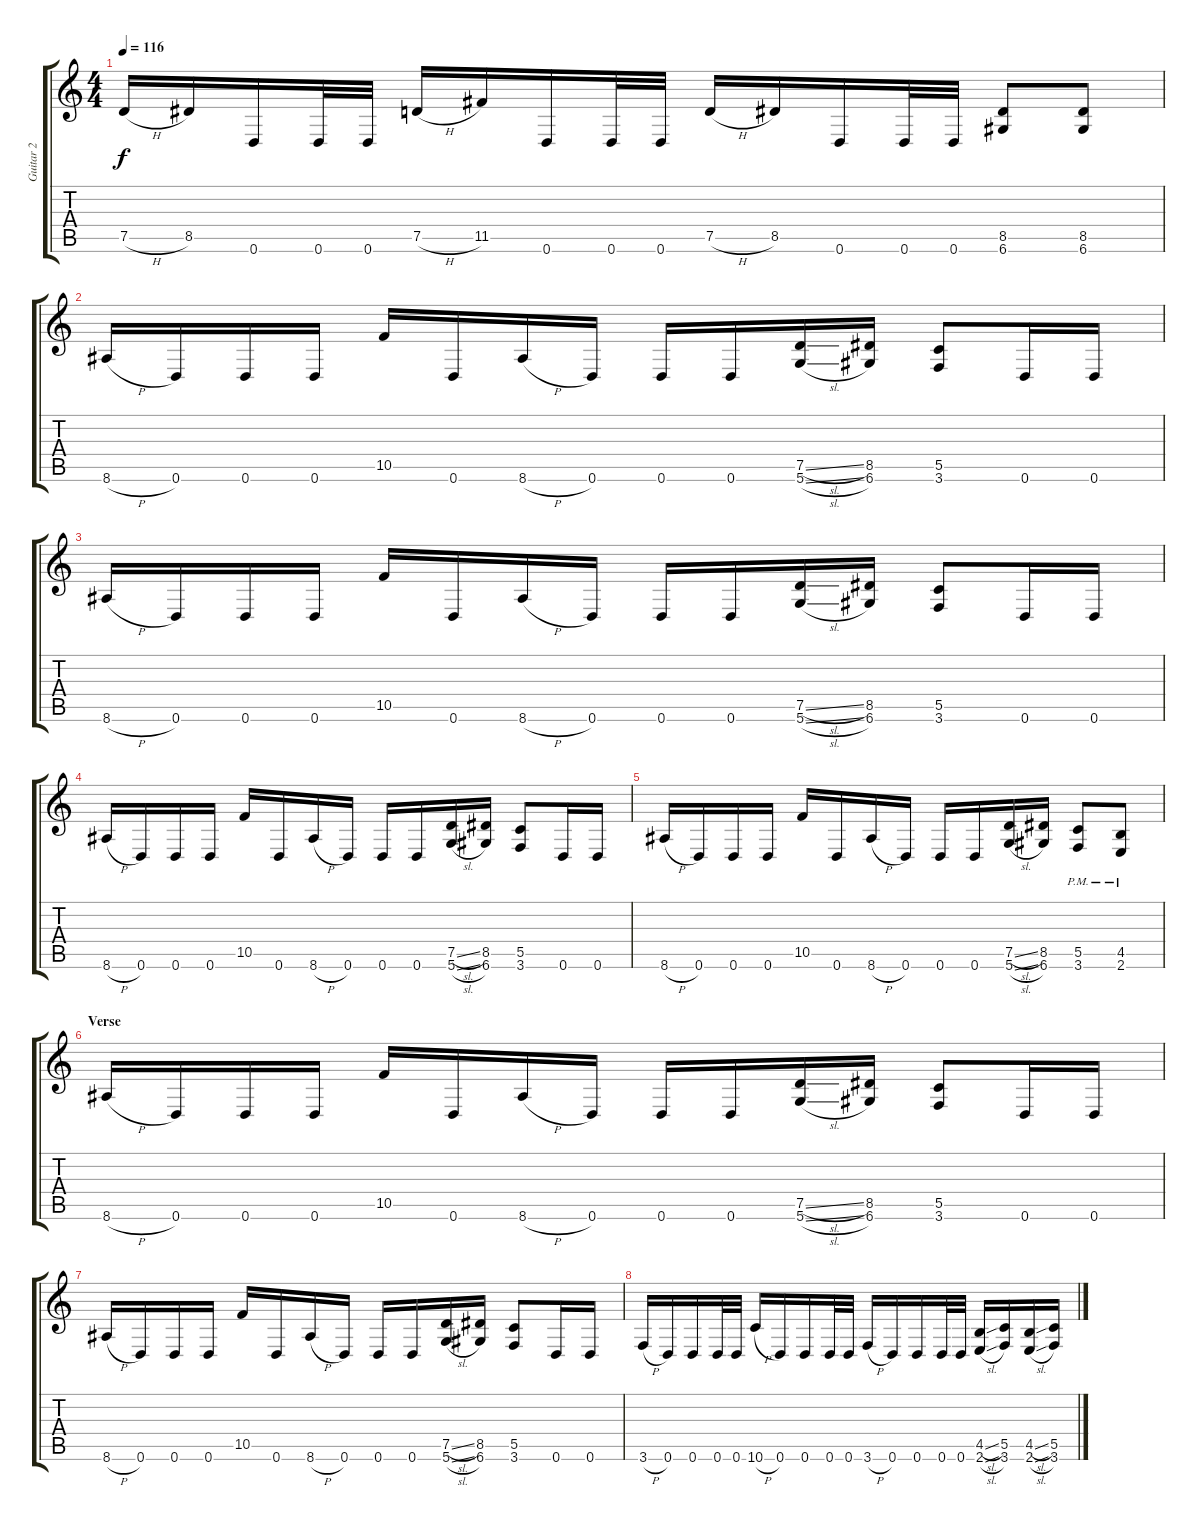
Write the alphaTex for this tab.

\track ("Guitar 2" "Guitar 2") {instrument distortionguitar}
\staff {score tabs}
\tuning (D4 A3 F3 C3 G2 D2) {hide}
\ts (4 4)
\tempo 116
\clef g2
\ks c
7.5{h}.16{dy f} 8.5.16 0.6.16 0.6.32 0.6.32 7.5{h}.16 11.5.16 0.6.16 0.6.32 0.6.32 7.5{h}.16 8.5.16 0.6.16 0.6.32 0.6.32 (8.5 6.6).8 (8.5 6.6).8 |
\section ("" "")
8.6{h}.16 0.6.16 0.6.16 0.6.16 10.5.16 0.6.16 8.6{h}.16 0.6.16 0.6.16 0.6.16 (7.5{sl} 5.6{sl}).16 (8.5 6.6).16 (5.5 3.6).8 0.6.16 0.6.16 |
8.6{h}.16 0.6.16 0.6.16 0.6.16 10.5.16 0.6.16 8.6{h}.16 0.6.16 0.6.16 0.6.16 (7.5{sl} 5.6{sl}).16 (8.5 6.6).16 (5.5 3.6).8 0.6.16 0.6.16 |
8.6{h}.16 0.6.16 0.6.16 0.6.16 10.5.16 0.6.16 8.6{h}.16 0.6.16 0.6.16 0.6.16 (7.5{sl} 5.6{sl}).16 (8.5 6.6).16 (5.5 3.6).8 0.6.16 0.6.16 |
8.6{h}.16 0.6.16 0.6.16 0.6.16 10.5.16 0.6.16 8.6{h}.16 0.6.16 0.6.16 0.6.16 (7.5{sl} 5.6{sl}).16 (8.5 6.6).16 (5.5{pm} 3.6{pm}).8 (4.5{pm} 2.6{pm}).8 |
\section ("" "Verse")
8.6{h}.16 0.6.16 0.6.16 0.6.16 10.5.16 0.6.16 8.6{h}.16 0.6.16 0.6.16 0.6.16 (7.5{sl} 5.6{sl}).16 (8.5 6.6).16 (5.5 3.6).8 0.6.16 0.6.16 |
8.6{h}.16 0.6.16 0.6.16 0.6.16 10.5.16 0.6.16 8.6{h}.16 0.6.16 0.6.16 0.6.16 (7.5{sl} 5.6{sl}).16 (8.5 6.6).16 (5.5 3.6).8 0.6.16 0.6.16 |
3.6{h}.16 0.6.16 0.6.16 0.6.32 0.6.32 10.6{h}.16 0.6.16 0.6.16 0.6.32 0.6.32 3.6{h}.16 0.6.16 0.6.16 0.6.32 0.6.32 (4.5{sl} 2.6{sl}).16 (5.5 3.6).16 (4.5{sl} 2.6{sl}).16 (5.5 3.6).16
